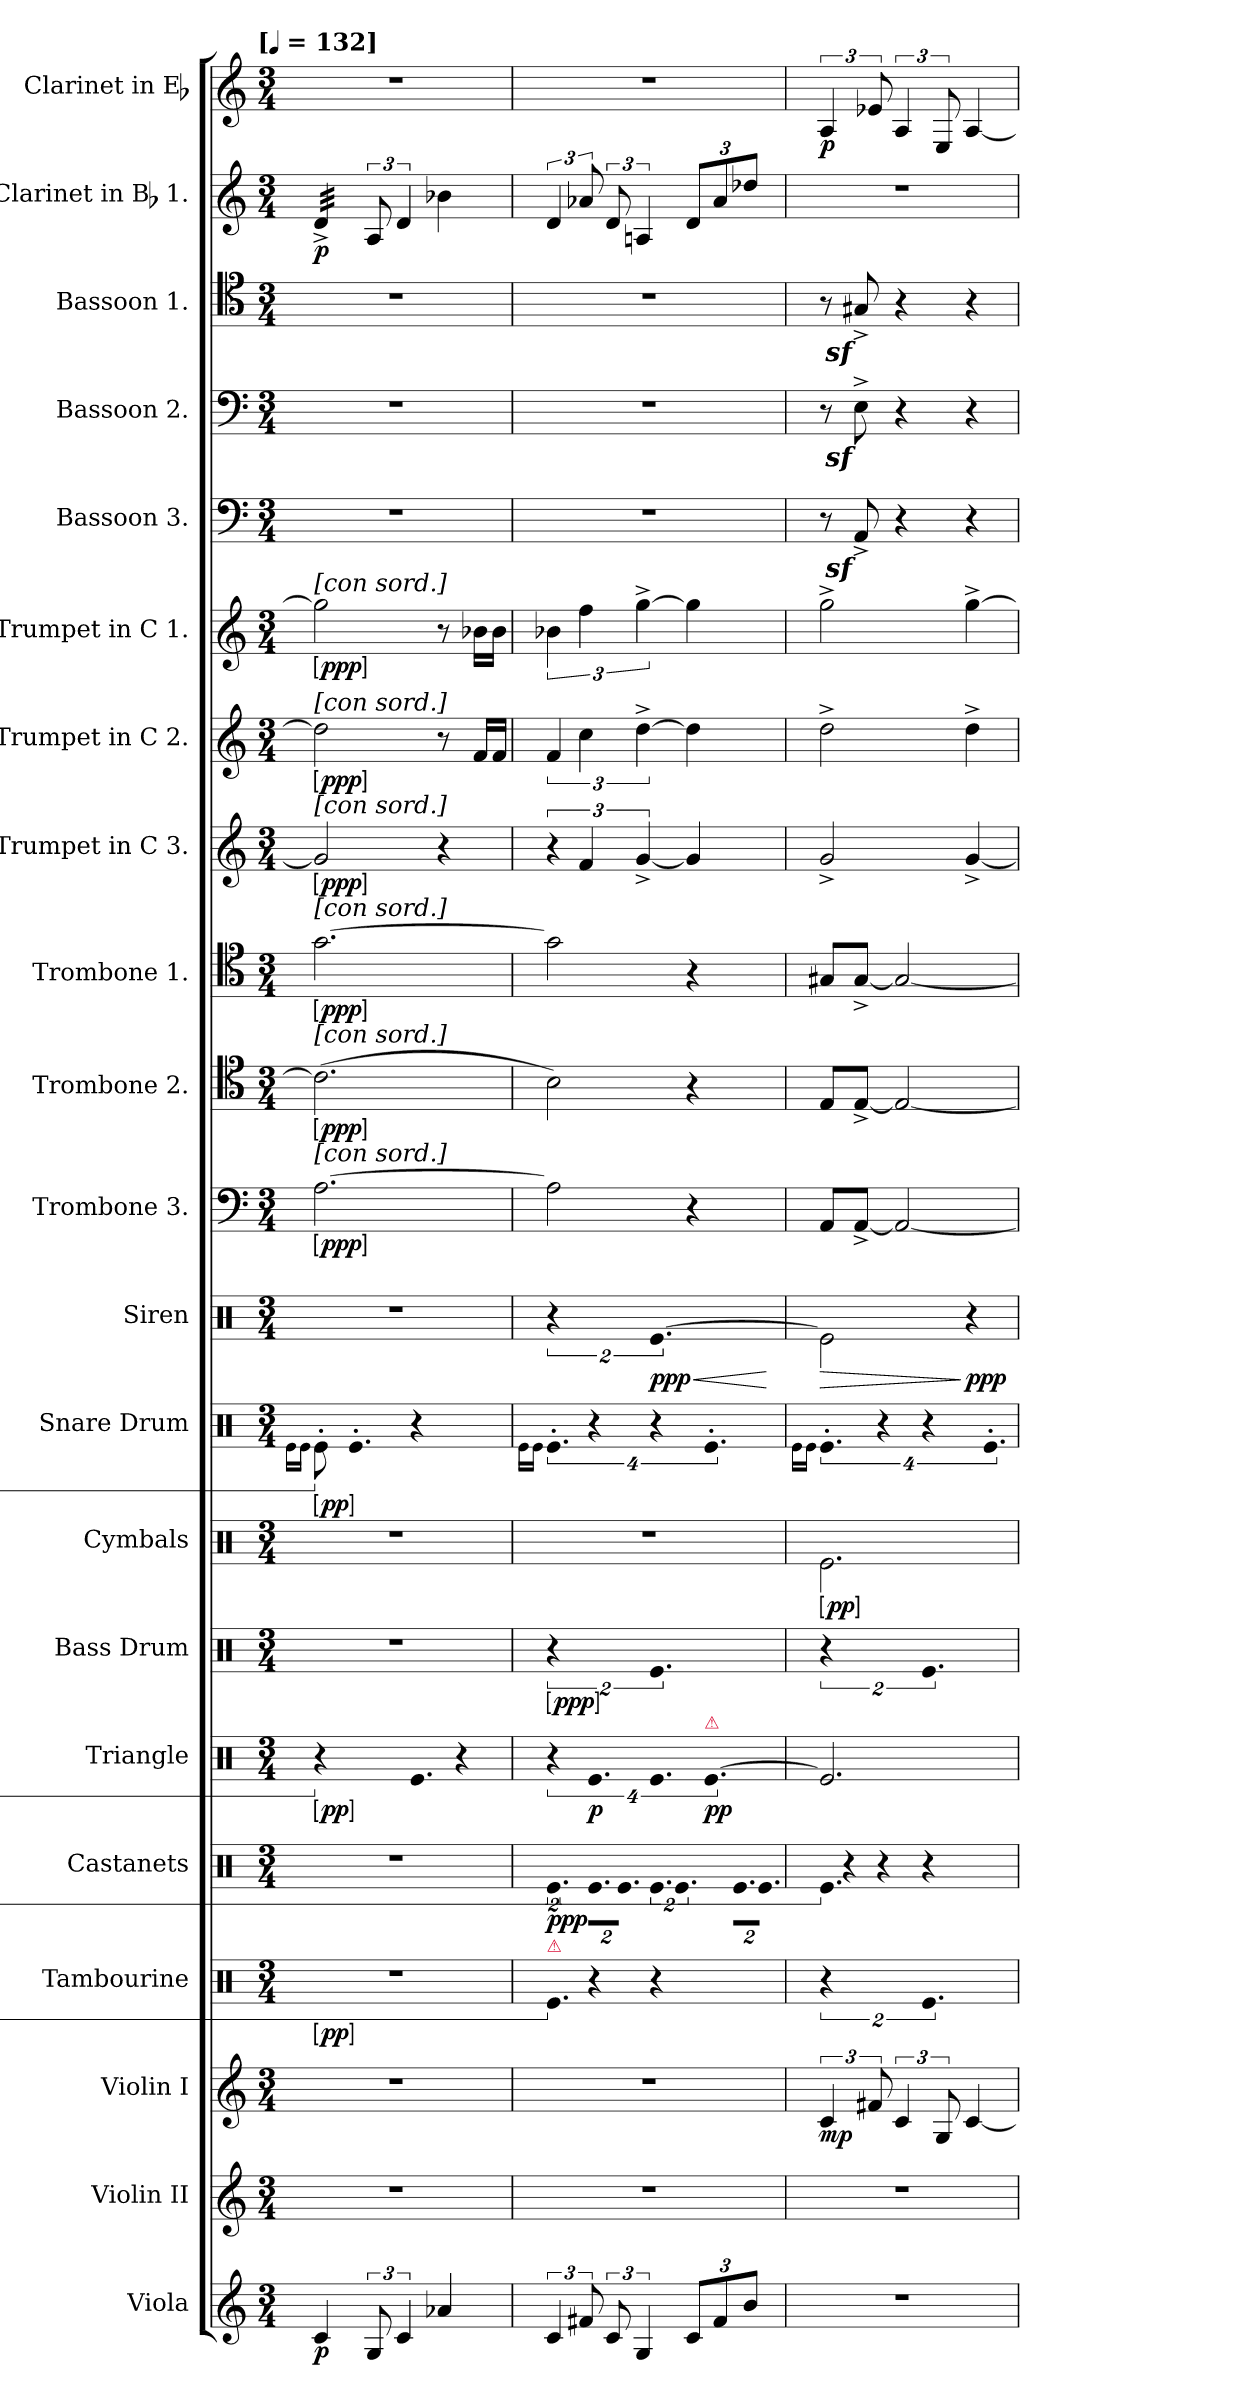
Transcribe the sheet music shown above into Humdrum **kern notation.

**kern	**dynam	**kern	**kern	**dynam	**kern	**dynam	**kern	**dynam	**kern	**dynam	**kern	**dynam	**kern	**dynam	**kern	**dynam	**kern	**dynam	**kern	**dynam	**kern	**dynam	**kern	**dynam	**kern	**dynam	**kern	**dynam	**kern	**dynam	**kern	**kern	**kern	**kern	**dynam	**kern	**dynam
*part21	*part21	*part20	*part19	*part19	*part18	*part18	*part17	*part17	*part16	*part16	*part15	*part15	*part14	*part14	*part13	*part13	*part12	*part12	*part11	*part11	*part10	*part10	*part9	*part9	*part8	*part8	*part7	*part7	*part6	*part6	*part5	*part4	*part3	*part2	*part2	*part1	*part1
*staff21	*staff21	*staff20	*staff19	*staff19	*staff18	*staff18	*staff17	*staff17	*staff16	*staff16	*staff15	*staff15	*staff14	*staff14	*staff13	*staff13	*staff12	*staff12	*staff11	*staff11	*staff10	*staff10	*staff9	*staff9	*staff8	*staff8	*staff7	*staff7	*staff6	*staff6	*staff5	*staff4	*staff3	*staff2	*staff2	*staff1	*staff1
*I"Viola	*	*I"Violin II	*I"Violin I	*	*I"Tambourine	*	*I"Castanets	*	*I"Triangle	*	*I"Bass Drum	*	*I"Cymbals	*	*I"Snare Drum	*	*I"Siren	*	*I"Trombone 3.	*	*I"Trombone 2.	*	*I"Trombone 1.	*	*I"Trumpet in C 3.	*	*I"Trumpet in C 2.	*	*I"Trumpet in C 1.	*	*I"Bassoon 3.	*I"Bassoon 2.	*I"Bassoon 1.	*I"Clarinet in Bb 1.	*	*I"Clarinet in Eb	*
*I'Vla.	*	*I'Vln. II	*I'Vln. I	*	*I'Tamb.	*	*I'Cast.	*	*I'Tri.	*	*I'B. D.	*	*I'Cym.	*	*I'S.D.	*	*I'Srn.	*	*I'Tbn.	*	*I'Tbn.	*	*I'Tbn.	*	*	*	*	*	*	*	*I'Bsn.	*I'Bsn.	*I'Bsn.	*I'Cl.	*	*	*
*clefG2	*	*clefG2	*clefG2	*	*clefX	*	*clefX	*	*clefX	*	*clefX	*	*clefX	*	*clefX	*	*clefX	*	*clefF4	*	*clefC4	*	*clefC4	*	*clefG2	*	*clefG2	*	*clefG2	*	*clefF4	*clefF4	*clefC4	*clefG2	*	*clefG2	*
*	*	*	*	*	*	*	*	*	*	*	*	*	*	*	*	*	*	*	*	*	*	*	*	*	*	*	*	*	*	*	*	*	*	*ITrd1c2	*	*ITrd-2c-3	*
*k[]	*	*k[]	*k[]	*	*k[]	*	*k[]	*	*k[]	*	*k[]	*	*k[]	*	*k[]	*	*k[]	*	*k[]	*	*k[]	*	*k[]	*	*k[]	*	*k[]	*	*k[]	*	*k[]	*k[]	*k[]	*k[b-e-]	*	*k[b-e-a-]	*
!!LO:TX:omd:t=[[quarter] = 132]
*M3/4	*	*M3/4	*M3/4	*	*M3/4	*	*M3/4	*	*M3/4	*	*M3/4	*	*M3/4	*	*M3/4	*	*M3/4	*	*M3/4	*	*M3/4	*	*M3/4	*	*M3/4	*	*M3/4	*	*M3/4	*	*M3/4	*M3/4	*M3/4	*M3/4	*	*M3/4	*
*MM132	*	*MM132	*MM132	*	*MM132	*	*MM132	*	*MM132	*	*MM132	*	*MM132	*	*MM132	*	*MM132	*	*MM132	*	*MM132	*	*MM132	*	*MM132	*	*MM132	*	*MM132	*	*MM132	*MM132	*MM132	*MM132	*	*MM132	*
=1	=1	=1	=1	=1	=1	=1	=1	=1	=1	=1	=1	=1	=1	=1	=1	=1	=1	=1	=1	=1	=1	=1	=1	=1	=1	=1	=1	=1	=1	=1	=1	=1	=1	=1	=1	=1	=1
.	.	.	.	.	.	.	.	.	.	.	.	.	.	.	16qqRe\LL	.	.	.	.	.	.	.	.	.	.	.	.	.	.	.	.	.	.	.	.	.	.
.	.	.	.	.	.	.	.	.	.	.	.	.	.	.	16qqRe\JJ	.	.	.	.	.	.	.	.	.	.	.	.	.	.	.	.	.	.	.	.	.	.
!	!	!	!	!	!	!	!	!	!	!	!	!	!	!	!	!	!	!	!	!	!	!	!	!	!	!	!	!	!	!	!	!	!	!LO:TX:a:rj:t=1.	!	!	!
!	!	!	!	!	!	!	!	!	!	!	!	!	!	!	!	!	!	!	!	!	!	!	!	!	!	!	!	!	!LO:TX:a:t=[con sord.]	!	!	!	!	!	!	!	!
!	!	!	!	!	!	!	!	!	!	!	!	!	!	!	!	!	!	!	!	!	!	!	!	!	!	!	!LO:TX:a:t=[con sord.]	!	!	!	!	!	!	!	!	!	!
!	!	!	!	!	!	!	!	!	!	!	!	!	!	!	!	!	!	!	!	!	!	!	!	!	!LO:TX:a:t=[con sord.]	!	!	!	!	!	!	!	!	!	!	!	!
!	!	!	!	!	!	!	!	!	!	!	!	!	!	!	!	!	!	!	!	!	!	!	!LO:TX:a:t=[con sord.]	!	!	!	!	!	!	!	!	!	!	!	!	!	!
!	!	!	!	!	!	!	!	!	!	!	!	!	!	!	!	!	!	!	!	!	!LO:TX:a:t=[con sord.]	!	!	!	!	!	!	!	!	!	!	!	!	!	!	!	!
!	!	!	!	!	!	!	!	!	!	!	!	!	!	!	!	!	!	!	!LO:TX:a:t=[con sord.]	!	!	!	!	!	!	!	!	!	!	!	!	!	!	!	!	!	!
!	!	!	!	!	!	!LO:DY:ed=brack	!	!	!LO:N:vis=2.	!LO:DY:ed=brack	!	!	!	!	!	!LO:DY:ed=brack	!	!	!	!LO:DY:ed=brack	!	!LO:DY:ed=brack	!	!LO:DY:ed=brack	!	!LO:DY:ed=brack	!	!LO:DY:ed=brack	!	!LO:DY:ed=brack	!	!	!	!	!	!	!
*	*	*	*	*	*	*	*	*	*	*	*	*	*	*	*	*	*	*	*	*	*	*	*	*	*	*	*	*	*	*	*	*	*	*tremolo	*	*	*
4c	p	4%3r	4%3r	.	4%3r	pp	4%3r	.	8%3r	pp	4%3r	.	4%3r	.	16%3Re'\	pp	4%3r	.	[2.A	ppp	(2.c]	ppp	[2.g	ppp	2g]	ppp	2dd]	ppp	2gg]	ppp	4%3r	4%3r	4%3r	(<32c^LLL	p	4%3r	.
.	.	.	.	.	.	.	.	.	.	.	.	.	.	.	.	.	.	.	.	.	.	.	.	.	.	.	.	.	.	.	.	.	.	(<32c^	.	.	.
.	.	.	.	.	.	.	.	.	.	.	.	.	.	.	.	.	.	.	.	.	.	.	.	.	.	.	.	.	.	.	.	.	.	(<32c^	.	.	.
.	.	.	.	.	.	.	.	.	.	.	.	.	.	.	.	.	.	.	.	.	.	.	.	.	.	.	.	.	.	.	.	.	.	(<32c^	.	.	.
.	.	.	.	.	.	.	.	.	.	.	.	.	.	.	.	.	.	.	.	.	.	.	.	.	.	.	.	.	.	.	.	.	.	(<32c^	.	.	.
.	.	.	.	.	.	.	.	.	.	.	.	.	.	.	.	.	.	.	.	.	.	.	.	.	.	.	.	.	.	.	.	.	.	(<32c^	.	.	.
!	!	!	!	!	!	!	!	!	!	!	!	!	!	!	!LO:N:vis=4.	!	!	!	!	!	!	!	!	!	!	!	!	!	!	!	!	!	!	!	!	!	!
.	.	.	.	.	.	.	.	.	.	.	.	.	.	.	16%3Re'\	.	.	.	.	.	.	.	.	.	.	.	.	.	.	.	.	.	.	(<32c^	.	.	.
.	.	.	.	.	.	.	.	.	.	.	.	.	.	.	.	.	.	.	.	.	.	.	.	.	.	.	.	.	.	.	.	.	.	32c^JJJ	.	.	.
*	*	*	*	*	*	*	*	*	*	*	*	*	*	*	*	*	*	*	*	*	*	*	*	*	*	*	*	*	*	*	*	*	*	*Xtremolo	*	*	*
12G	.	.	.	.	.	.	.	.	.	.	.	.	.	.	.	.	.	.	.	.	.	.	.	.	.	.	.	.	.	.	.	.	.	12G	.	.	.
6c	.	.	.	.	.	.	.	.	.	.	.	.	.	.	.	.	.	.	.	.	.	.	.	.	.	.	.	.	.	.	.	.	.	6c	.	.	.
!	!	!	!	!	!	!	!	!	!LO:N:vis=4.	!	!	!	!	!	!LO:N:vis=2.	!	!	!	!	!	!	!	!	!	!	!	!	!	!	!	!	!	!	!	!	!	!
.	.	.	.	.	.	.	.	.	16%3Re\	.	.	.	.	.	8%3r	.	.	.	.	.	.	.	.	.	.	.	.	.	.	.	.	.	.	.	.	.	.
4a-X	.	.	.	.	.	.	.	.	.	.	.	.	.	.	.	.	.	.	.	.	.	.	.	.	4r	.	8r	.	8r	.	.	.	.	4a-X	.	.	.
!	!	!	!	!	!	!	!	!	!LO:N:vis=4.	!	!	!	!	!	!	!	!	!	!	!	!	!	!	!	!	!	!	!	!	!	!	!	!	!	!	!	!
.	.	.	.	.	.	.	.	.	16%3r	.	.	.	.	.	.	.	.	.	.	.	.	.	.	.	.	.	.	.	.	.	.	.	.	.	.	.	.
.	.	.	.	.	.	.	.	.	.	.	.	.	.	.	.	.	.	.	.	.	.	.	.	.	.	.	16fLL	.	16b-XLL	.	.	.	.	.	.	.	.
.	.	.	.	.	.	.	.	.	.	.	.	.	.	.	.	.	.	.	.	.	.	.	.	.	.	.	16fJJ	.	16b-JJ	.	.	.	.	.	.	.	.
=2	=2	=2	=2	=2	=2	=2	=2	=2	=2	=2	=2	=2	=2	=2	=2	=2	=2	=2	=2	=2	=2	=2	=2	=2	=2	=2	=2	=2	=2	=2	=2	=2	=2	=2	=2	=2	=2
.	.	.	.	.	.	.	.	.	.	.	.	.	.	.	16qqRe\LL	.	.	.	.	.	.	.	.	.	.	.	.	.	.	.	.	.	.	.	.	.	.
.	.	.	.	.	.	.	.	.	.	.	.	.	.	.	16qqRe\JJ	.	.	.	.	.	.	.	.	.	.	.	.	.	.	.	.	.	.	.	.	.	.
!	!	!	!	!	!LO:TX:a:color=crimson:t=⚠	!	!	!	!	!	!	!	!	!	!	!	!	!	!	!	!	!	!	!	!	!	!	!	!	!	!	!	!	!	!	!	!
!	!	!	!	!	!LO:N:vis=4.	!	!LO:N:vis=4.	!	!LO:N:vis=4.	!	!LO:N:vis=2.	!LO:DY:ed=brack	!	!	!LO:N:vis=4.	!	!	!	!	!	!	!	!	!	!	!	!	!	!	!	!	!	!	!	!	!	!
6c	.	4%3r	4%3r	.	16%3Re\	.	16%3Re\	ppp	16%3r	.	8%3r	ppp	4%3r	.	16%3Re'\	.	8%3r	.	2A]	.	2B)	.	2g]	.	6r	.	6f	.	6b-X	.	4%3r	4%3r	4%3r	6c	.	4%3r	.
12f#X	.	.	.	.	.	.	.	.	.	.	.	.	.	.	.	.	.	.	.	.	.	.	.	.	6f	.	6cc	.	6ff	.	.	.	.	12g-X	.	.	.
!	!	!	!	!	!LO:N:vis=4.	!	!LO:N:vis=8.	!	!LO:N:vis=4.	!	!	!	!	!	!LO:N:vis=4.	!	!	!	!	!	!	!	!	!	!	!	!	!	!	!	!	!	!	!	!	!	!
.	.	.	.	.	16%3r	.	32%3Re\L	.	16%3Re\	p	.	.	.	.	16%3r	.	.	.	.	.	.	.	.	.	.	.	.	.	.	.	.	.	.	.	.	.	.
12c	.	.	.	.	.	.	.	.	.	.	.	.	.	.	.	.	.	.	.	.	.	.	.	.	.	.	.	.	.	.	.	.	.	12c	.	.	.
!	!	!	!	!	!	!	!LO:N:vis=8.	!	!	!	!	!	!	!	!	!	!	!	!	!	!	!	!	!	!	!	!	!	!	!	!	!	!	!	!	!	!
.	.	.	.	.	.	.	32%3Re\J	.	.	.	.	.	.	.	.	.	.	.	.	.	.	.	.	.	.	.	.	.	.	.	.	.	.	.	.	.	.
6G	.	.	.	.	.	.	.	.	.	.	.	.	.	.	.	.	.	.	.	.	.	.	.	.	[6g^	.	[6dd^	.	[6gg^	.	.	.	.	6Gn	.	.	.
!	!	!	!	!	!LO:N:vis=2.	!	!LO:N:vis=8.	!	!LO:N:vis=4.	!	!LO:N:vis=2.	!	!	!	!LO:N:vis=4.	!	!LO:N:vis=2.	!LO:HP:b	!	!	!	!	!	!	!	!	!	!	!	!	!	!	!	!	!	!	!
.	.	.	.	.	8%3r	.	32%3Re\	.	16%3Re\	.	8%3Re\	.	.	.	16%3r	.	[8%3Re\	< ppp	.	.	.	.	.	.	.	.	.	.	.	.	.	.	.	.	.	.	.
!	!	!	!	!	!	!	!LO:N:vis=4.	!	!	!	!	!	!	!	!	!	!	!	!	!	!	!	!	!	!	!	!	!	!	!	!	!	!	!	!	!	!
.	.	.	.	.	.	.	16%3Re\	.	.	.	.	.	.	.	.	.	.	.	.	.	.	.	.	.	.	.	.	.	.	.	.	.	.	.	.	.	.
12cL	.	.	.	.	.	.	.	.	.	.	.	.	.	.	.	.	.	.	4r	.	4r	.	4r	.	4g]	.	4dd]	.	4gg]	.	.	.	.	12cL	.	.	.
!	!	!	!	!	!	!	!	!	!LO:TX:a:color=crimson:t=⚠	!	!	!	!	!	!	!	!	!	!	!	!	!	!	!	!	!	!	!	!	!	!	!	!	!	!	!	!
!	!	!	!	!	!	!	!	!	!LO:N:vis=4.	!	!	!	!	!	!LO:N:vis=4.	!	!	!	!	!	!	!	!	!	!	!	!	!	!	!	!	!	!	!	!	!	!
.	.	.	.	.	.	.	.	.	[16%3Re\	pp	.	.	.	.	16%3Re'\	.	.	.	.	.	.	.	.	.	.	.	.	.	.	.	.	.	.	.	.	.	.
12f#	.	.	.	.	.	.	.	.	.	.	.	.	.	.	.	.	.	.	.	.	.	.	.	.	.	.	.	.	.	.	.	.	.	12g-	.	.	.
!	!	!	!	!	!	!	!LO:N:vis=16.	!	!	!	!	!	!	!	!	!	!	!	!	!	!	!	!	!	!	!	!	!	!	!	!	!	!	!	!	!	!
.	.	.	.	.	.	.	64%3Re\LL	.	.	.	.	.	.	.	.	.	.	.	.	.	.	.	.	.	.	.	.	.	.	.	.	.	.	.	.	.	.
12bJ	.	.	.	.	.	.	.	.	.	.	.	.	.	.	.	.	.	.	.	.	.	.	.	.	.	.	.	.	.	.	.	.	.	12cc-XJ)	.	.	.
!	!	!	!	!	!	!	!LO:N:vis=16.	!	!	!	!	!	!	!	!	!	!	!	!	!	!	!	!	!	!	!	!	!	!	!	!	!	!	!	!	!	!
.	.	.	.	.	.	.	64%3Re\JJ	.	.	.	.	.	.	.	.	.	.	.	.	.	.	.	.	.	.	.	.	.	.	.	.	.	.	.	.	.	.
.	.	.	.	.	.	.	.	.	.	.	.	.	.	.	.	.	.	[	.	.	.	.	.	.	.	.	.	.	.	.	.	.	.	.	.	.	.
=3	=3	=3	=3	=3	=3	=3	=3	=3	=3	=3	=3	=3	=3	=3	=3	=3	=3	=3	=3	=3	=3	=3	=3	=3	=3	=3	=3	=3	=3	=3	=3	=3	=3	=3	=3	=3	=3
.	.	.	.	.	.	.	.	.	.	.	.	.	.	.	16qqRe\LL	.	.	.	.	.	.	.	.	.	.	.	.	.	.	.	.	.	.	.	.	.	.
.	.	.	.	.	.	.	.	.	.	.	.	.	.	.	16qqRe\JJ	.	.	.	.	.	.	.	.	.	.	.	.	.	.	.	.	.	.	.	.	.	.
*	*	*	*	*	*	*	*	*	*	*	*	*	*	*	*	*	*	*	*	*	*clefF4	*	*clefF4	*	*	*	*	*	*	*	*	*	*clefF4	*	*	*	*
!	!	!	!	!	!LO:N:vis=2.	!	!LO:N:vis=8.	!	!	!	!LO:N:vis=2.	!	!	!LO:DY:ed=brack	!LO:N:vis=4.	!	!	!LO:HP:b	!	!	!	!	!	!	!	!	!	!	!	!	!	!	!	!	!	!	!
4%3r	.	4%3r	6c	mp	8%3r	.	32%3Re\	.	2.Re]	.	8%3r	.	2.Re\	pp	16%3Re'\	.	2Re\]	>	8AAL	.	8EL	.	8G#XL	.	2g^	.	2dd^	.	2gg^	.	8r	8r	8r	4%3r	.	6c	p
!	!	!	!	!	!	!	!LO:N:vis=8.	!	!	!	!	!	!	!	!	!	!	!	!	!	!	!	!	!	!	!	!	!	!	!	!	!	!	!	!	!	!
.	.	.	.	.	.	.	32%3r	.	.	.	.	.	.	.	.	.	.	.	.	.	.	.	.	.	.	.	.	.	.	.	.	.	.	.	.	.	.
!	!	!	!	!	!	!	!	!	!	!	!	!	!	!	!	!	!	!	!	!	!	!	!	!	!	!	!	!	!	!	!LO:DY:rj:t=poco %s	!LO:DY:rj:t=poco %s	!LO:DY:rj:t=poco %s	!	!	!	!
.	.	.	.	.	.	.	.	.	.	.	.	.	.	.	.	.	.	.	[8AA^J	.	[8E^J	.	[8G#^J	.	.	.	.	.	.	.	8AAz^	8Ez^	8G#Xz^	.	.	.	.
.	.	.	12f#X	.	.	.	.	.	.	.	.	.	.	.	.	.	.	.	.	.	.	.	.	.	.	.	.	.	.	.	.	.	.	.	.	12g-X	.
!	!	!	!	!	!	!	!LO:N:vis=4.	!	!	!	!	!	!	!	!LO:N:vis=4.	!	!	!	!	!	!	!	!	!	!	!	!	!	!	!	!	!	!	!	!	!	!
.	.	.	.	.	.	.	16%3r	.	.	.	.	.	.	.	16%3r	.	.	.	.	.	.	.	.	.	.	.	.	.	.	.	.	.	.	.	.	.	.
.	.	.	6c	.	.	.	.	.	.	.	.	.	.	.	.	.	.	.	2AA_	.	2E_	.	2G#_	.	.	.	.	.	.	.	4r	4r	4r	.	.	6c	.
!	!	!	!	!	!LO:N:vis=2.	!	!LO:N:vis=4.	!	!	!	!LO:N:vis=2.	!	!	!	!LO:N:vis=4.	!	!	!	!	!	!	!	!	!	!	!	!	!	!	!	!	!	!	!	!	!	!
.	.	.	.	.	8%3Re\	.	8%3r	.	.	.	8%3Re\	.	.	.	16%3r	.	.	.	.	.	.	.	.	.	.	.	.	.	.	.	.	.	.	.	.	.	.
.	.	.	12G	.	.	.	.	.	.	.	.	.	.	.	.	.	.	.	.	.	.	.	.	.	.	.	.	.	.	.	.	.	.	.	.	12G	.
.	.	.	[4c	.	.	.	.	.	.	.	.	.	.	.	.	.	4r	] ppp	.	.	.	.	.	.	[4g^	.	4dd^	.	[4gg^	.	4r	4r	4r	.	.	[4c	.
!	!	!	!	!	!	!	!	!	!	!	!	!	!	!	!LO:N:vis=4.	!	!	!	!	!	!	!	!	!	!	!	!	!	!	!	!	!	!	!	!	!	!
.	.	.	.	.	.	.	.	.	.	.	.	.	.	.	16%3Re'\	.	.	.	.	.	.	.	.	.	.	.	.	.	.	.	.	.	.	.	.	.	.
=	=	=	=	=	=	=	=	=	=	=	=	=	=	=	=	=	=	=	=	=	=	=	=	=	=	=	=	=	=	=	=	=	=	=	=	=	=
*-	*-	*-	*-	*-	*-	*-	*-	*-	*-	*-	*-	*-	*-	*-	*-	*-	*-	*-	*-	*-	*-	*-	*-	*-	*-	*-	*-	*-	*-	*-	*-	*-	*-	*-	*-	*-	*-
